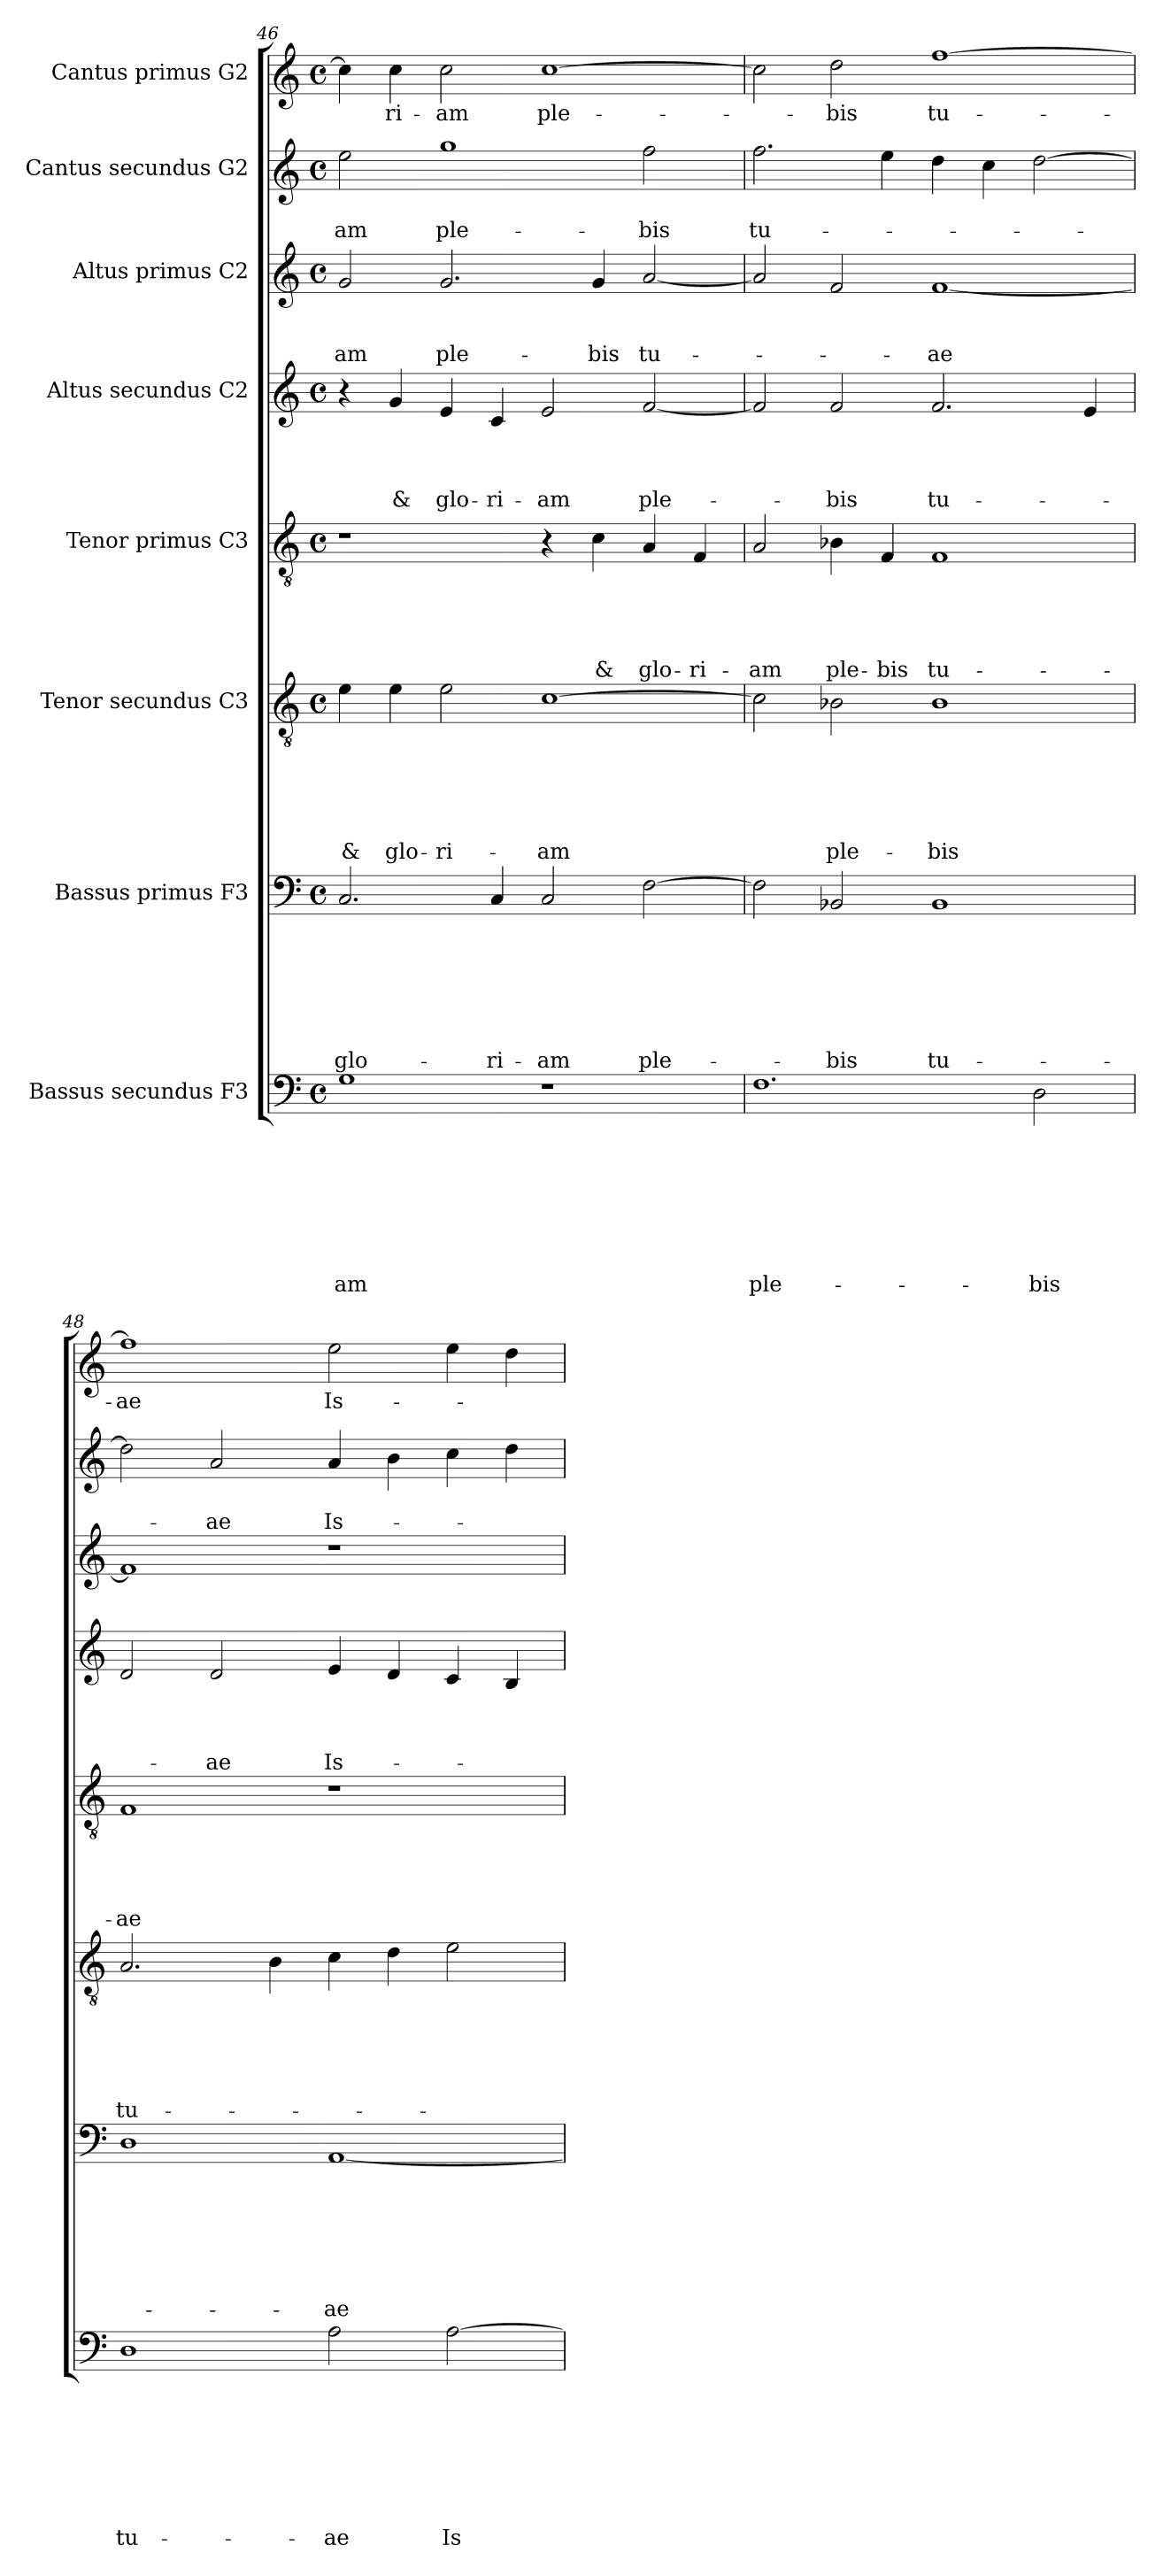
**kern	**text	**text	**text	**text	**text	**text	**text	**text	**kern	**text	**text	**text	**text	**text	**text	**text	**kern	**text	**text	**text	**text	**text	**text	**kern	**text	**text	**text	**text	**text	**kern	**text	**text	**text	**text	**kern	**text	**text	**text	**kern	**text	**text	**kern	**text
*part8	*part8	*part8	*part8	*part8	*part8	*part8	*part8	*part8	*part7	*part7	*part7	*part7	*part7	*part7	*part7	*part7	*part6	*part6	*part6	*part6	*part6	*part6	*part6	*part5	*part5	*part5	*part5	*part5	*part5	*part4	*part4	*part4	*part4	*part4	*part3	*part3	*part3	*part3	*part2	*part2	*part2	*part1	*part1
*staff8	*staff8	*staff8	*staff8	*staff8	*staff8	*staff8	*staff8	*staff8	*staff7	*staff7	*staff7	*staff7	*staff7	*staff7	*staff7	*staff7	*staff6	*staff6	*staff6	*staff6	*staff6	*staff6	*staff6	*staff5	*staff5	*staff5	*staff5	*staff5	*staff5	*staff4	*staff4	*staff4	*staff4	*staff4	*staff3	*staff3	*staff3	*staff3	*staff2	*staff2	*staff2	*staff1	*staff1
*I"Bassus secundus F3	*	*	*	*	*	*	*	*	*I"Bassus primus F3	*	*	*	*	*	*	*	*I"Tenor secundus C3	*	*	*	*	*	*	*I"Tenor primus C3	*	*	*	*	*	*I"Altus secundus C2	*	*	*	*	*I"Altus primus C2	*	*	*	*I"Cantus secundus G2	*	*	*I"Cantus primus G2	*
*clefF4	*	*	*	*	*	*	*	*	*clefF4	*	*	*	*	*	*	*	*clefGv2	*	*	*	*	*	*	*clefGv2	*	*	*	*	*	*clefG2	*	*	*	*	*clefG2	*	*	*	*clefG2	*	*	*clefG2	*
*k[]	*	*	*	*	*	*	*	*	*k[]	*	*	*	*	*	*	*	*k[]	*	*	*	*	*	*	*k[]	*	*	*	*	*	*k[]	*	*	*	*	*k[]	*	*	*	*k[]	*	*	*k[]	*
*C:	*	*	*	*	*	*	*	*	*C:	*	*	*	*	*	*	*	*C:	*	*	*	*	*	*	*C:	*	*	*	*	*	*C:	*	*	*	*	*C:	*	*	*	*C:	*	*	*C:	*
*M4/4	*	*	*	*	*	*	*	*	*M4/4	*	*	*	*	*	*	*	*M4/4	*	*	*	*	*	*	*M4/4	*	*	*	*	*	*M4/4	*	*	*	*	*M4/4	*	*	*	*M4/4	*	*	*M4/4	*
*met(c)	*	*	*	*	*	*	*	*	*met(c)	*	*	*	*	*	*	*	*met(c)	*	*	*	*	*	*	*met(c)	*	*	*	*	*	*met(c)	*	*	*	*	*met(c)	*	*	*	*met(c)	*	*	*met(c)	*
=46	=46	=46	=46	=46	=46	=46	=46	=46	=46	=46	=46	=46	=46	=46	=46	=46	=46	=46	=46	=46	=46	=46	=46	=46	=46	=46	=46	=46	=46	=46	=46	=46	=46	=46	=46	=46	=46	=46	=46	=46	=46	=46	=46
!	!	!	!	!	!	!	!	!LO:LY:b	!	!	!	!	!	!	!	!LO:LY:b	!	!	!	!	!	!	!LO:LY:b	!	!	!	!	!	!	!	!	!	!	!	!	!	!	!LO:LY:b	!	!	!LO:LY:b	!	!
1G	.	.	.	.	.	.	.	-am	2.C/	.	.	.	.	.	.	glo-	4e\	.	.	.	.	.	&	1r	.	.	.	.	.	4r	.	.	.	.	2g/	.	.	-am	2ee\	.	-am	4cc\]	.
!	!	!	!	!	!	!	!	!	!	!	!	!	!	!	!	!	!	!	!	!	!	!	!LO:LY:b	!	!	!	!	!	!	!	!	!	!	!LO:LY:b	!	!	!	!	!	!	!	!	!LO:LY:b
.	.	.	.	.	.	.	.	.	.	.	.	.	.	.	.	.	4e\	.	.	.	.	.	glo-	.	.	.	.	.	.	4g/	.	.	.	&	.	.	.	.	.	.	.	4cc\	-ri-
!	!	!	!	!	!	!	!	!	!	!	!	!	!	!	!	!	!	!	!	!	!	!	!LO:LY:b	!	!	!	!	!	!	!	!	!	!	!LO:LY:b	!	!	!	!LO:LY:b	!	!	!LO:LY:b	!	!LO:LY:b
.	.	.	.	.	.	.	.	.	.	.	.	.	.	.	.	.	2e\	.	.	.	.	.	-ri-	.	.	.	.	.	.	4e/	.	.	.	glo-	2.g/	.	.	ple-	1gg	.	ple-	2cc\	-am
!	!	!	!	!	!	!	!	!	!	!	!	!	!	!	!	!LO:LY:b	!	!	!	!	!	!	!	!	!	!	!	!	!	!	!	!	!	!LO:LY:b	!	!	!	!	!	!	!	!	!
.	.	.	.	.	.	.	.	.	4C/	.	.	.	.	.	.	-ri-	.	.	.	.	.	.	.	.	.	.	.	.	.	4c/	.	.	.	-ri-	.	.	.	.	.	.	.	.	.
!	!	!	!	!	!	!	!	!	!	!	!	!	!	!	!	!LO:LY:b	!	!	!	!	!	!	!LO:LY:b	!	!	!	!	!	!	!	!	!	!	!LO:LY:b	!	!	!	!	!	!	!	!	!LO:LY:b
1r	.	.	.	.	.	.	.	.	2C/	.	.	.	.	.	.	-am	[>1c	.	.	.	.	.	-am	4r	.	.	.	.	.	2e/	.	.	.	-am	.	.	.	.	.	.	.	[>1cc	ple-
!	!	!	!	!	!	!	!	!	!	!	!	!	!	!	!	!	!	!	!	!	!	!	!	!	!	!	!	!	!LO:LY:b	!	!	!	!	!	!	!	!	!LO:LY:b	!	!	!	!	!
.	.	.	.	.	.	.	.	.	.	.	.	.	.	.	.	.	.	.	.	.	.	.	.	4c\	.	.	.	.	&	.	.	.	.	.	4g/	.	.	-bis	.	.	.	.	.
!	!	!	!	!	!	!	!	!	!	!	!	!	!	!	!	!LO:LY:b	!	!	!	!	!	!	!	!	!	!	!	!	!LO:LY:b	!	!	!	!	!LO:LY:b	!	!	!	!LO:LY:b	!	!	!LO:LY:b	!	!
.	.	.	.	.	.	.	.	.	[>2F\	.	.	.	.	.	.	ple-	.	.	.	.	.	.	.	4A/	.	.	.	.	glo-	[<2f/	.	.	.	ple-	[<2a/	.	.	tu-	2ff\	.	-bis	.	.
!	!	!	!	!	!	!	!	!	!	!	!	!	!	!	!	!	!	!	!	!	!	!	!	!	!	!	!	!	!LO:LY:b	!	!	!	!	!	!	!	!	!	!	!	!	!	!
.	.	.	.	.	.	.	.	.	.	.	.	.	.	.	.	.	.	.	.	.	.	.	.	4F/	.	.	.	.	-ri-	.	.	.	.	.	.	.	.	.	.	.	.	.	.
=47	=47	=47	=47	=47	=47	=47	=47	=47	=47	=47	=47	=47	=47	=47	=47	=47	=47	=47	=47	=47	=47	=47	=47	=47	=47	=47	=47	=47	=47	=47	=47	=47	=47	=47	=47	=47	=47	=47	=47	=47	=47	=47	=47
!	!	!	!	!	!	!	!	!LO:LY:b	!	!	!	!	!	!	!	!	!	!	!	!	!	!	!	!	!	!	!	!	!LO:LY:b	!	!	!	!	!	!	!	!	!	!	!	!LO:LY:b	!	!
1.F	.	.	.	.	.	.	.	ple-	2F\]	.	.	.	.	.	.	.	2c\]	.	.	.	.	.	.	2A/	.	.	.	.	-am	2f/]	.	.	.	.	2a/]	.	.	.	2.ff\	.	tu-	2cc\]	.
!	!	!	!	!	!	!	!	!	!	!	!	!	!	!	!	!LO:LY:b	!	!	!	!	!	!	!LO:LY:b	!	!	!	!	!	!LO:LY:b	!	!	!	!	!LO:LY:b	!	!	!	!	!	!	!	!	!LO:LY:b
.	.	.	.	.	.	.	.	.	2BB-X/	.	.	.	.	.	.	-bis	2B-X\	.	.	.	.	.	ple-	4B-X\	.	.	.	.	ple-	2f/	.	.	.	-bis	2f/	.	.	.	.	.	.	2dd\	-bis
!	!	!	!	!	!	!	!	!	!	!	!	!	!	!	!	!	!	!	!	!	!	!	!	!	!	!	!	!	!LO:LY:b:rj	!	!	!	!	!	!	!	!	!	!	!	!	!	!
.	.	.	.	.	.	.	.	.	.	.	.	.	.	.	.	.	.	.	.	.	.	.	.	4F/	.	.	.	.	-bis	.	.	.	.	.	.	.	.	.	4ee\	.	.	.	.
!	!	!	!	!	!	!	!	!	!	!	!	!	!	!	!	!LO:LY:b	!	!	!	!	!	!	!LO:LY:b	!	!	!	!	!	!LO:LY:b	!	!	!	!	!LO:LY:b	!	!	!	!LO:LY:b	!	!	!	!	!LO:LY:b
.	.	.	.	.	.	.	.	.	1BB-	.	.	.	.	.	.	tu-	1B-	.	.	.	.	.	-bis	1F	.	.	.	.	tu-	2.f/	.	.	.	tu-	[>1f	.	.	-ae	4dd\	.	.	[>1ff	tu-
.	.	.	.	.	.	.	.	.	.	.	.	.	.	.	.	.	.	.	.	.	.	.	.	.	.	.	.	.	.	.	.	.	.	.	.	.	.	.	4cc\	.	.	.	.
!	!	!	!	!	!	!	!	!LO:LY:b	!	!	!	!	!	!	!	!	!	!	!	!	!	!	!	!	!	!	!	!	!	!	!	!	!	!	!	!	!	!	!	!	!	!	!
2D\	.	.	.	.	.	.	.	-bis	.	.	.	.	.	.	.	.	.	.	.	.	.	.	.	.	.	.	.	.	.	.	.	.	.	.	.	.	.	.	[>2dd\	.	.	.	.
.	.	.	.	.	.	.	.	.	.	.	.	.	.	.	.	.	.	.	.	.	.	.	.	.	.	.	.	.	.	4e/	.	.	.	.	.	.	.	.	.	.	.	.	.
!!LO:PB:g=z
=48	=48	=48	=48	=48	=48	=48	=48	=48	=48	=48	=48	=48	=48	=48	=48	=48	=48	=48	=48	=48	=48	=48	=48	=48	=48	=48	=48	=48	=48	=48	=48	=48	=48	=48	=48	=48	=48	=48	=48	=48	=48	=48	=48
!	!	!	!	!	!	!	!	!LO:LY:b	!	!	!	!	!	!	!	!	!	!	!	!	!	!	!LO:LY:b	!	!	!	!	!	!LO:LY:b	!	!	!	!	!	!	!	!	!	!	!	!	!	!LO:LY:b
1D	.	.	.	.	.	.	.	tu-	1D	.	.	.	.	.	.	.	2.A/	.	.	.	.	.	tu-	1F	.	.	.	.	-ae	2d/	.	.	.	.	1f]	.	.	.	2dd\]	.	.	1ff]	-ae
!	!	!	!	!	!	!	!	!	!	!	!	!	!	!	!	!	!	!	!	!	!	!	!	!	!	!	!	!	!	!	!	!	!	!LO:LY:b	!	!	!	!	!	!	!LO:LY:b	!	!
.	.	.	.	.	.	.	.	.	.	.	.	.	.	.	.	.	.	.	.	.	.	.	.	.	.	.	.	.	.	2d/	.	.	.	-ae	.	.	.	.	2a/	.	-ae	.	.
.	.	.	.	.	.	.	.	.	.	.	.	.	.	.	.	.	4B\	.	.	.	.	.	.	.	.	.	.	.	.	.	.	.	.	.	.	.	.	.	.	.	.	.	.
!	!	!	!	!	!	!	!	!LO:LY:b	!	!	!	!	!	!	!	!LO:LY:b	!	!	!	!	!	!	!	!	!	!	!	!	!	!	!	!	!	!LO:LY:b	!	!	!	!	!	!	!LO:LY:b	!	!LO:LY:b
2A\	.	.	.	.	.	.	.	-ae	[<1AA	.	.	.	.	.	.	-ae	4c\	.	.	.	.	.	.	1r	.	.	.	.	.	4e/	.	.	.	Is-	1r	.	.	.	4a/	.	Is-	2ee\	Is-
.	.	.	.	.	.	.	.	.	.	.	.	.	.	.	.	.	4d\	.	.	.	.	.	.	.	.	.	.	.	.	4d/	.	.	.	.	.	.	.	.	4b\	.	.	.	.
!	!	!	!	!	!	!	!	!LO:LY:b	!	!	!	!	!	!	!	!	!	!	!	!	!	!	!	!	!	!	!	!	!	!	!	!	!	!	!	!	!	!	!	!	!	!	!
[>2A\	.	.	.	.	.	.	.	Is-	.	.	.	.	.	.	.	.	2e\	.	.	.	.	.	.	.	.	.	.	.	.	4c/	.	.	.	.	.	.	.	.	4cc\	.	.	4ee\	.
.	.	.	.	.	.	.	.	.	.	.	.	.	.	.	.	.	.	.	.	.	.	.	.	.	.	.	.	.	.	4B/	.	.	.	.	.	.	.	.	4dd\	.	.	4dd\	.
=	=	=	=	=	=	=	=	=	=	=	=	=	=	=	=	=	=	=	=	=	=	=	=	=	=	=	=	=	=	=	=	=	=	=	=	=	=	=	=	=	=	=	=
*-	*-	*-	*-	*-	*-	*-	*-	*-	*-	*-	*-	*-	*-	*-	*-	*-	*-	*-	*-	*-	*-	*-	*-	*-	*-	*-	*-	*-	*-	*-	*-	*-	*-	*-	*-	*-	*-	*-	*-	*-	*-	*-	*-
